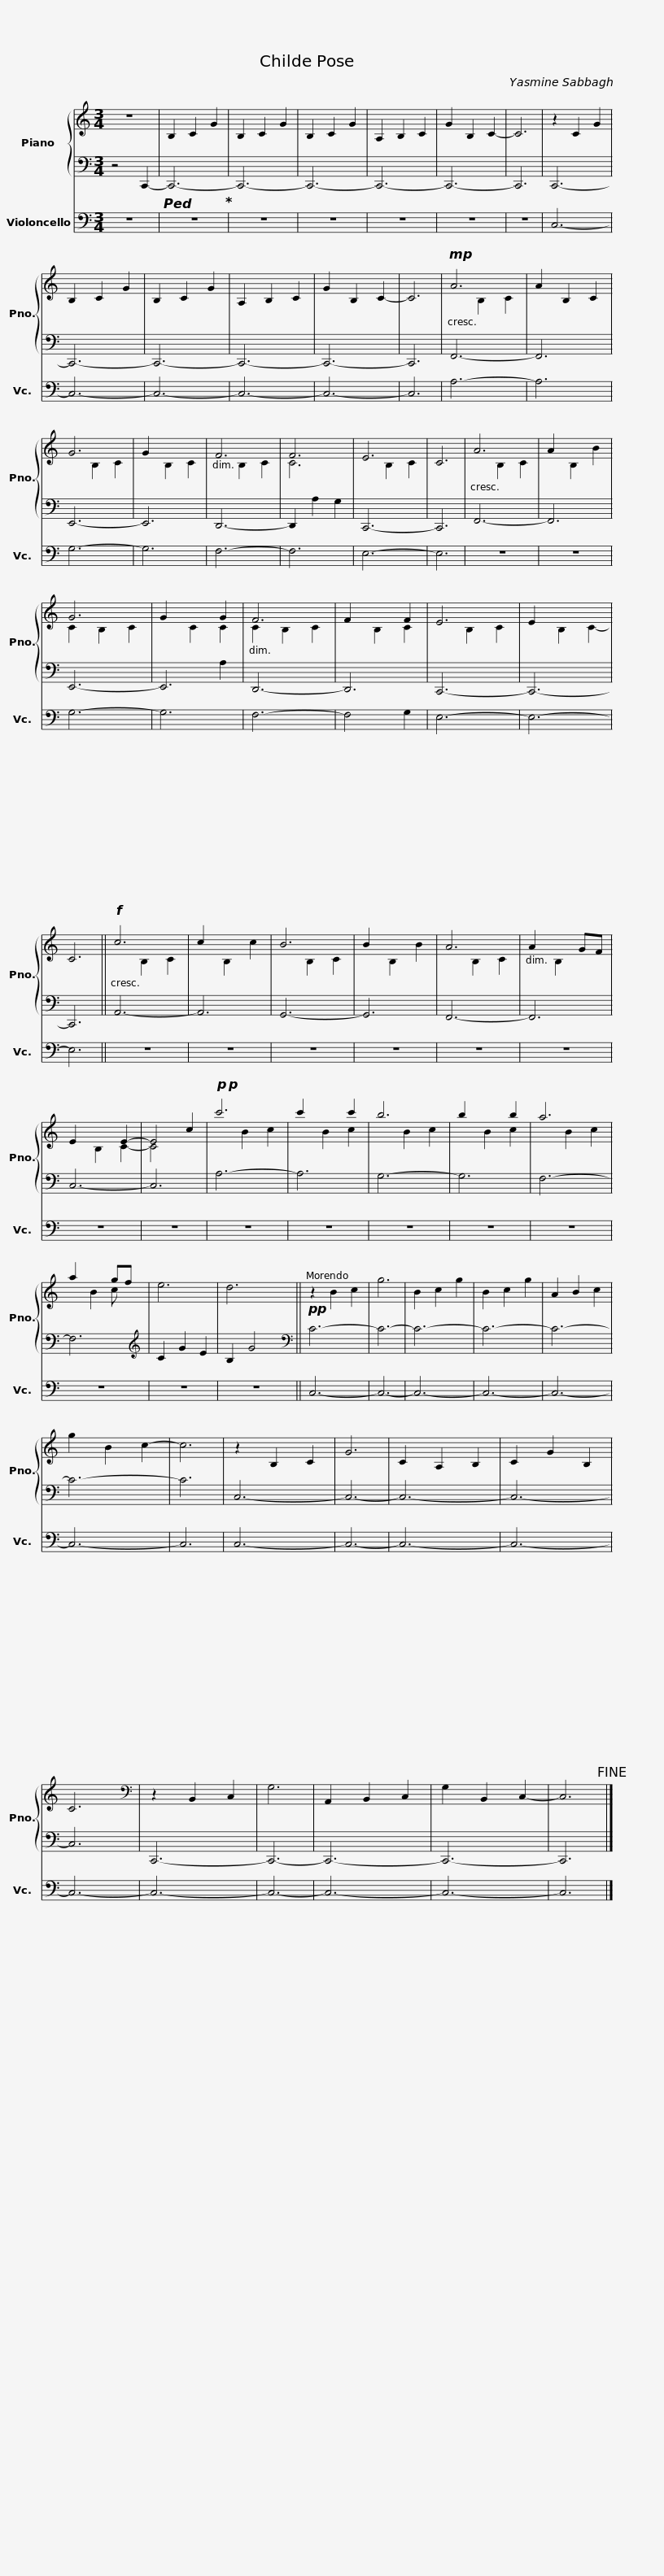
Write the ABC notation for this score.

X:1
%%score { ( 1 3 ) | ( 2 4 ) } 5
L:1/8
M:3/4
I:linebreak $
K:C
V:1 treble
V:3 treble
V:2 bass
V:4 bass
V:5 bass
V:1
 z6 | B,2 C2 G2 | B,2 C2 G2 | B,2 C2 G2 | A,2 B,2 C2 | %5
 G2 B,2 C2- | C6 |$ z2 C2 G2 | B,2 C2 G2 | B,2 C2 G2 | %10
 A,2 B,2 C2 | G2 B,2 C2- | C6 |$!mp! A6 | x6 | %15
 G6 | G2 x4 |$ F6 | F6 | E6 | %20
 C6 |$ A6 | A2 x2 x2 | G6 | G2 x2 G2 |$ %25
 F6 | F2 x2 F2 | E6 | E2 x4 | C6 ||$ %30
!f! c6 | c2 x4 | B6 | B2 x4 | A6 | %35
 A2 x2 GF |$ E2 x2 E2- | E4 c2 |!p!!p! c'6 | c'2 x2 c'2 | %40
 b6 | b2 x2 b2 |$ a6 | a2 x2 gf | e6 | %45
 x2 x2 x2 ||$!pp! z2 B2 c2 | g6 | B2 c2 g2 | B2 c2 g2 | %50
 A2 B2 c2 | g2 B2 c2- | c6 |$ z2 B,2 C2 | G6 | %55
 C2 A,2 B,2 | C2 G2 B,2 | C6 |$[K:bass] z2 B,,2 C,2 | G,6 | %60
 A,,2 B,,2 C,2 | G,2 B,,2 C,2- | C,6!fine! |] %63
V:2
 z4 C,,2- |!ped! C,,6-!ped-up! | C,,6- | C,,6- | C,,6- | %5
 C,,6- | C,,6 |$ C,,6- | C,,6- | C,,6- | %10
 C,,6- | C,,6- | C,,6 |$ F,,6- | F,,6 | %15
 E,,6- | E,,6 |$ D,,6- | D,,2 A,2 G,2 | C,,6- | %20
 C,,6 |$ F,,6- | F,,6 | E,,6- | E,,6 |$ %25
 D,,6- | D,,6 | C,,6- | C,,6- | C,,6 ||$ %30
 A,,6- | A,,6 | G,,6- | G,,6 | F,,6- | %35
 F,,6 |$ C,6- | C,6 | A,6- | A,6 | %40
 G,6- | G,6 |$ F,6- | F,6 |[K:treble] C2 G2 E2 | %45
 B,2 G4 ||$[K:bass] C6- | C6- | C6- | C6- | %50
 C6- | C6- | C6 |$ C,6- | C,6- | %55
 C,6- | C,6- | C,6 |$ C,,6- | C,,6- | %60
 C,,6- | C,,6- | C,,6 |] %63
V:3
 x6 | x6 | x6 | x6 | x6 | %5
 x6 | x6 |$ x6 | x6 | x6 | %10
 x6 | x6 | x6 |$ x2 B,2 C2 | A2 B,2 C2 | %15
 x2 B,2 C2 | x2 B,2 C2 |$ x2 B,2 C2 | C6 | x2 B,2 C2- | %20
 x6 |$ x2 B,2 C2 | x2 B,2 B2 | C2 B,2 C2 | x2 C2 C2 |$ %25
 C2 B,2 C2 | x2 B,2 C2 | x2 B,2 C2 | x2 B,2 C2- | x6 ||$ %30
 x2 B,2 C2 | x2 B,2 c2 | x2 B,2 C2 | x2 B,2 B2 | x2 B,2 C2 | %35
 x2 B,2 x2 |$ x2 B,2 C2- | C4 x2 | x2 B2 c2 | x2 B2 c2 | %40
 x2 B2 c2 | x2 B2 c2 |$ x2 B2 c2 | x2 B2 c x | x6 | %45
 d6 ||$ x6 | x6 | x6 | x6 | %50
 x6 | x6 | x6 |$ x6 | x6 | %55
 x6 | x6 | x6 |$[K:bass] x6 | x6 | %60
 x6 | x6 | x6 |] %63
V:4
 x6 | x6 | x6 | x6 | x6 | %5
 x6 | x6 |$ x6 | x6 | x6 | %10
 x6 | x6 | x6 |$ x6 | x6 | %15
 x6 | x6 |$ x6 | x6 | x6 | %20
 x6 |$ x6 | x6 | x6 | x4 A,2 |$ %25
 x6 | x6 | x6 | x6 | x6 ||$ %30
 x6 | x6 | x6 | x6 | x6 | %35
 x6 |$ x6 | x6 | x6 | x6 | %40
 x6 | x6 |$ x6 | x6 |[K:treble] x6 | %45
 x6 ||$[K:bass] x6 | x6 | x6 | x6 | %50
 x6 | x6 | x6 |$ x6 | x6 | %55
 x6 | x6 | x6 |$ x6 | x6 | %60
 x6 | x6 | x6 |] %63
V:5
 z6 | z6 | z6 | z6 | z6 | %5
 z6 | z6 |$ C,6- | C,6- | C,6- | %10
 C,6- | C,6- | C,6 |$ A,6- | A,6 | %15
 G,6- | G,6 |$ F,6- | F,6 | E,6- | %20
 E,6 |$ z6 | z6 | G,6- | G,6 |$ %25
 F,6- | F,4 G,2 | E,6- | E,6- | E,6 ||$ %30
 z6 | z6 | z6 | z6 | z6 | %35
 z6 |$ z6 | z6 | z6 | z6 | %40
 z6 | z6 |$ z6 | z6 | z6 | %45
 z6 ||$ C,6- | C,6- | C,6- | C,6- | %50
 C,6- | C,6- | C,6 |$ C,6- | C,6- | %55
 C,6- | C,6- | C,6- |$ C,6- | C,6- | %60
 C,6- | C,6- | C,6 |] %63
